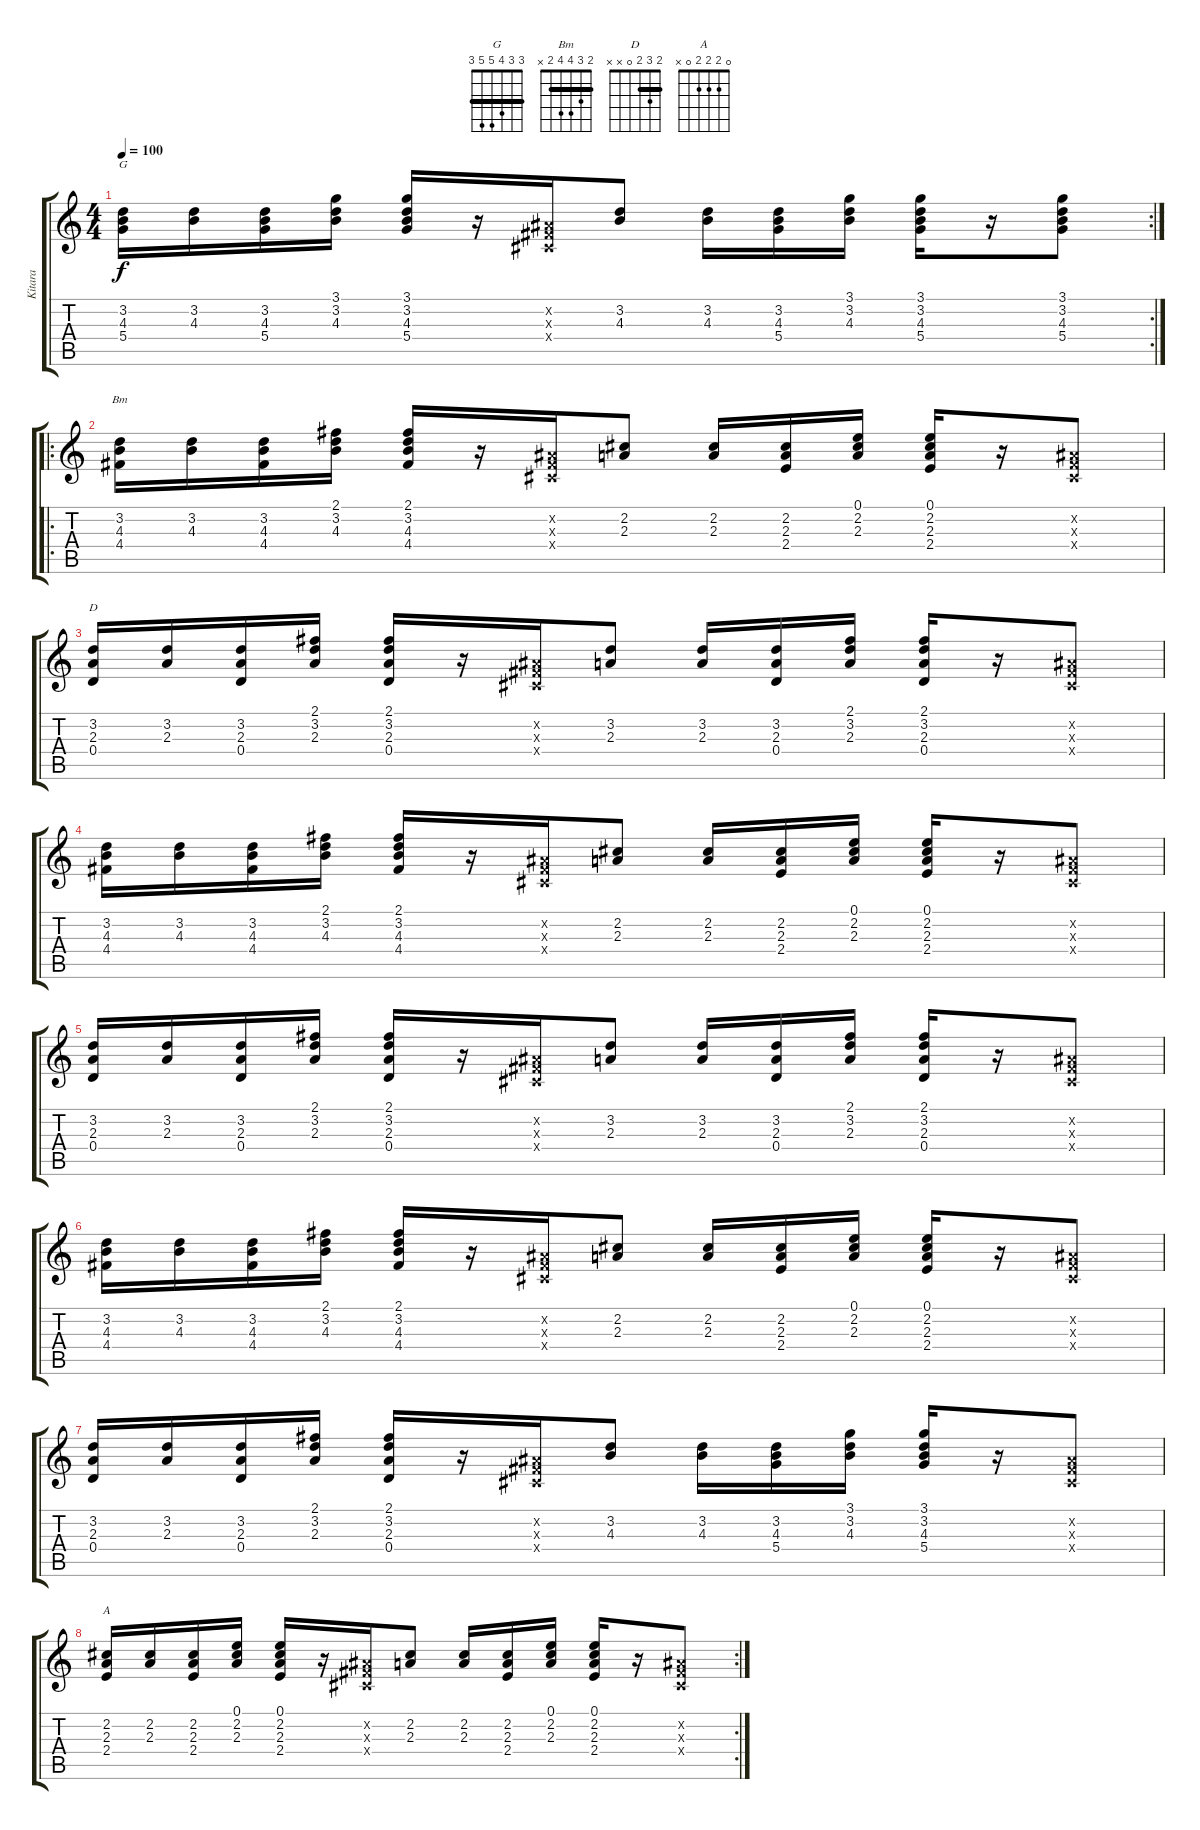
\track ("Kitara" "Kitara") {instrument acousticguitarsteel}
\staff {score tabs}
\tuning (E4 B3 G3 D3 A2 E2) {hide}
\chord ("G" 3 3 4 5 5 3) {barre 3}
\chord ("Bm" 2 3 4 4 2 x) {barre 2}
\chord ("D" 2 3 2 0 x x) {barre 2}
\chord ("A" 0 2 2 2 0 x)
\rc 2
\ts (4 4)
\tempo 100
\clef g2
\ks c
(3.2 4.3 5.4).16{ch "G" dy f} (3.2 4.3).16 (3.2 4.3 5.4).16 (3.1 3.2 4.3).16 (3.1 3.2 4.3 5.4).16 r.16 (-1.2{x} -1.3{x} -1.4{x}).16 (3.2 4.3).8 (3.2 4.3).16 (3.2 4.3 5.4).16 (3.1 3.2 4.3).16 (3.1 3.2 4.3 5.4).16 r.16 (3.1 3.2 4.3 5.4).8 |
\ro
(3.2 4.3 4.4).16{ch "Bm"} (3.2 4.3).16 (3.2 4.3 4.4).16 (2.1 3.2 4.3).16 (2.1 3.2 4.3 4.4).16 r.16 (-1.2{x} -1.3{x} -1.4{x}).16 (2.2 2.3).8 (2.2 2.3).16 (2.2 2.3 2.4).16 (0.1 2.2 2.3).16 (0.1 2.2 2.3 2.4).16 r.16 (-1.2{x} -1.3{x} -1.4{x}).8 |
(3.2 2.3 0.4).16{ch "D"} (3.2 2.3).16 (3.2 2.3 0.4).16 (2.1 3.2 2.3).16 (2.1 3.2 2.3 0.4).16 r.16 (-1.2{x} -1.3{x} -1.4{x}).16 (3.2 2.3).8 (3.2 2.3).16 (3.2 2.3 0.4).16 (2.1 3.2 2.3).16 (2.1 3.2 2.3 0.4).16 r.16 (-1.2{x} -1.3{x} -1.4{x}).8 |
(3.2 4.3 4.4).16 (3.2 4.3).16 (3.2 4.3 4.4).16 (2.1 3.2 4.3).16 (2.1 3.2 4.3 4.4).16 r.16 (-1.2{x} -1.3{x} -1.4{x}).16 (2.2 2.3).8 (2.2 2.3).16 (2.2 2.3 2.4).16 (0.1 2.2 2.3).16 (0.1 2.2 2.3 2.4).16 r.16 (-1.2{x} -1.3{x} -1.4{x}).8 |
(3.2 2.3 0.4).16 (3.2 2.3).16 (3.2 2.3 0.4).16 (2.1 3.2 2.3).16 (2.1 3.2 2.3 0.4).16 r.16 (-1.2{x} -1.3{x} -1.4{x}).16 (3.2 2.3).8 (3.2 2.3).16 (3.2 2.3 0.4).16 (2.1 3.2 2.3).16 (2.1 3.2 2.3 0.4).16 r.16 (-1.2{x} -1.3{x} -1.4{x}).8 |
(3.2 4.3 4.4).16 (3.2 4.3).16 (3.2 4.3 4.4).16 (2.1 3.2 4.3).16 (2.1 3.2 4.3 4.4).16 r.16 (-1.2{x} -1.3{x} -1.4{x}).16 (2.2 2.3).8 (2.2 2.3).16 (2.2 2.3 2.4).16 (0.1 2.2 2.3).16 (0.1 2.2 2.3 2.4).16 r.16 (-1.2{x} -1.3{x} -1.4{x}).8 |
(3.2 2.3 0.4).16 (3.2 2.3).16 (3.2 2.3 0.4).16 (2.1 3.2 2.3).16 (2.1 3.2 2.3 0.4).16 r.16 (-1.2{x} -1.3{x} -1.4{x}).16 (3.2 4.3).8 (3.2 4.3).16 (3.2 4.3 5.4).16 (3.1 3.2 4.3).16 (3.1 3.2 4.3 5.4).16 r.16 (-1.2{x} -1.3{x} -1.4{x}).8 |
\rc 2
(2.2 2.3 2.4).16{ch "A"} (2.2 2.3).16 (2.2 2.3 2.4).16 (0.1 2.2 2.3).16 (0.1 2.2 2.3 2.4).16 r.16 (-1.2{x} -1.3{x} -1.4{x}).16 (2.2 2.3).8 (2.2 2.3).16 (2.2 2.3 2.4).16 (0.1 2.2 2.3).16 (0.1 2.2 2.3 2.4).16 r.16 (-1.2{x} -1.3{x} -1.4{x}).8
